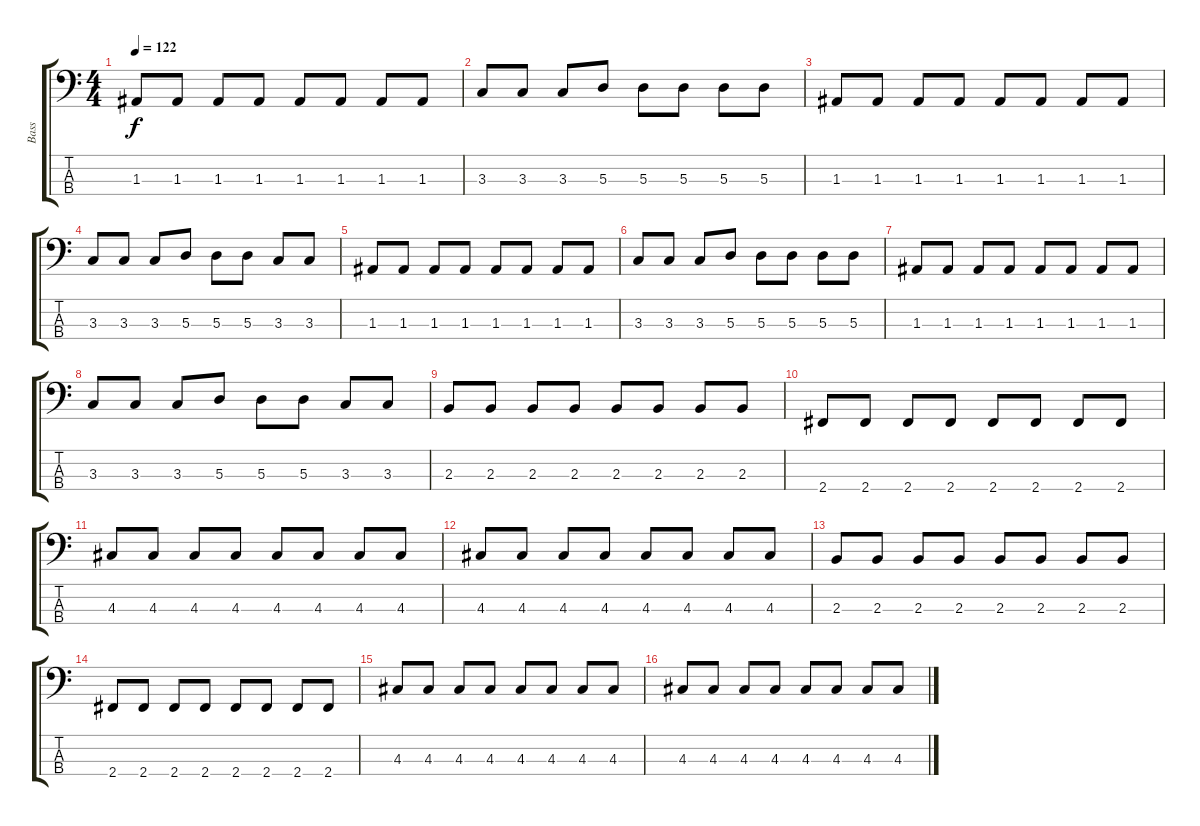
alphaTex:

\track ("Bass" "Bass") {instrument slapbass1}
\staff {score tabs}
\tuning (G2 D2 A1 E1) {hide}
\ts (4 4)
\tempo 122
\clef f4
\ks c
1.3.8{dy f} 1.3.8 1.3.8 1.3.8 1.3.8 1.3.8 1.3.8 1.3.8 |
3.3.8 3.3.8 3.3.8 5.3.8 5.3.8 5.3.8 5.3.8 5.3.8 |
1.3.8 1.3.8 1.3.8 1.3.8 1.3.8 1.3.8 1.3.8 1.3.8 |
3.3.8 3.3.8 3.3.8 5.3.8 5.3.8 5.3.8 3.3.8 3.3.8 |
1.3.8 1.3.8 1.3.8 1.3.8 1.3.8 1.3.8 1.3.8 1.3.8 |
3.3.8 3.3.8 3.3.8 5.3.8 5.3.8 5.3.8 5.3.8 5.3.8 |
1.3.8 1.3.8 1.3.8 1.3.8 1.3.8 1.3.8 1.3.8 1.3.8 |
3.3.8 3.3.8 3.3.8 5.3.8 5.3.8 5.3.8 3.3.8 3.3.8 |
2.3.8 2.3.8 2.3.8 2.3.8 2.3.8 2.3.8 2.3.8 2.3.8 |
2.4.8 2.4.8 2.4.8 2.4.8 2.4.8 2.4.8 2.4.8 2.4.8 |
4.3.8 4.3.8 4.3.8 4.3.8 4.3.8 4.3.8 4.3.8 4.3.8 |
4.3.8 4.3.8 4.3.8 4.3.8 4.3.8 4.3.8 4.3.8 4.3.8 |
2.3.8 2.3.8 2.3.8 2.3.8 2.3.8 2.3.8 2.3.8 2.3.8 |
2.4.8 2.4.8 2.4.8 2.4.8 2.4.8 2.4.8 2.4.8 2.4.8 |
4.3.8 4.3.8 4.3.8 4.3.8 4.3.8 4.3.8 4.3.8 4.3.8 |
4.3.8 4.3.8 4.3.8 4.3.8 4.3.8 4.3.8 4.3.8 4.3.8
